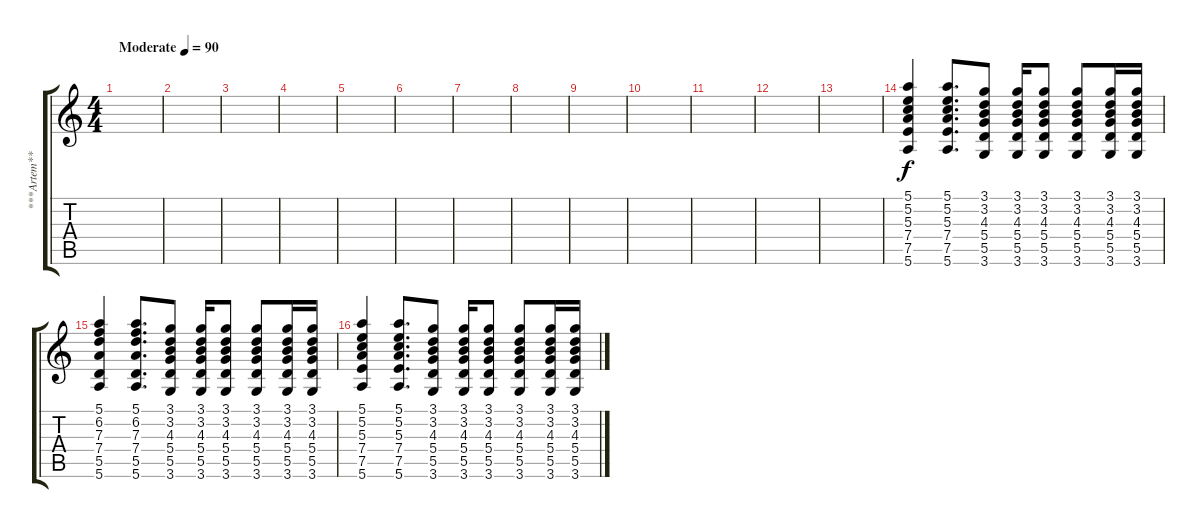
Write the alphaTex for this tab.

\track ("***Artem*** (Rithm)" "***Artem**") {instrument acousticguitarsteel}
\staff {score tabs}
\tuning (E4 B3 G3 D3 A2 E2) {hide}
\ts (4 4)
\tempo (90 "Moderate")
\clef g2
\ks c
|
|
|
|
|
|
|
|
|
|
|
|
|
(5.1 5.2 5.3 7.4 7.5 5.6).4 (5.1 5.2 5.3 7.4 7.5 5.6).8{d} (3.1 3.2 4.3 5.4 5.5 3.6).8 (3.1 3.2 4.3 5.4 5.5 3.6).16 (3.1 3.2 4.3 5.4 5.5 3.6).8 (3.1 3.2 4.3 5.4 5.5 3.6).8 (3.1 3.2 4.3 5.4 5.5 3.6).16 (3.1 3.2 4.3 5.4 5.5 3.6).16 |
(5.1 6.2 7.3 7.4 5.5 5.6).4 (5.1 6.2 7.3 7.4 5.5 5.6).8{d} (3.1 3.2 4.3 5.4 5.5 3.6).8 (3.1 3.2 4.3 5.4 5.5 3.6).16 (3.1 3.2 4.3 5.4 5.5 3.6).8 (3.1 3.2 4.3 5.4 5.5 3.6).8 (3.1 3.2 4.3 5.4 5.5 3.6).16 (3.1 3.2 4.3 5.4 5.5 3.6).16 |
(5.1 5.2 5.3 7.4 7.5 5.6).4 (5.1 5.2 5.3 7.4 7.5 5.6).8{d} (3.1 3.2 4.3 5.4 5.5 3.6).8 (3.1 3.2 4.3 5.4 5.5 3.6).16 (3.1 3.2 4.3 5.4 5.5 3.6).8 (3.1 3.2 4.3 5.4 5.5 3.6).8 (3.1 3.2 4.3 5.4 5.5 3.6).16 (3.1 3.2 4.3 5.4 5.5 3.6).16
